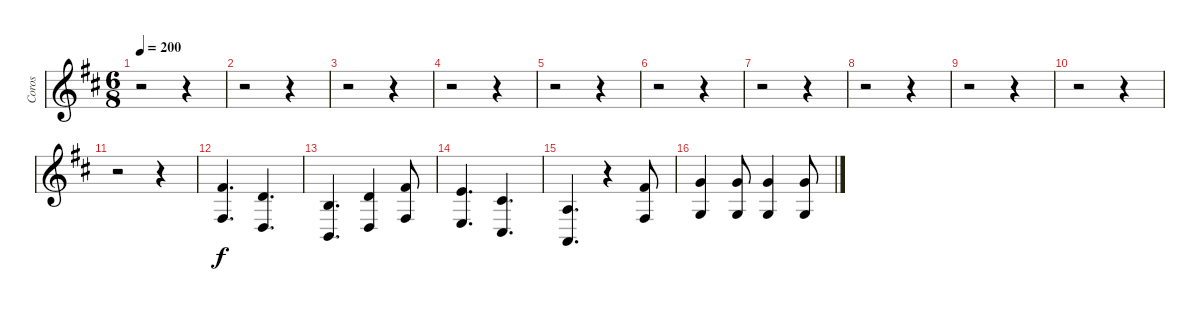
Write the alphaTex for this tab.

\track ("Coros" "Coros") {instrument choiraahs}
\staff {score}
\tuning (E4 B3 G3 D3 A2 E2) {hide}
\ts (6 8)
\tempo 200
\clef g2
\ks bminor
r.2{dy f} r.4 |
r.2 r.4 |
r.2 r.4 |
r.2 r.4 |
r.2 r.4 |
r.2 r.4 |
r.2 r.4 |
r.2 r.4 |
r.2 r.4 |
r.2 r.4 |
r.2 r.4 |
(2.1 4.4).4{d} (3.2 0.4).4{d} |
(0.2 2.5).4{d} (3.2 0.4).4 (2.1 4.4).8 |
(0.1 2.4).4{d} (2.2 4.5).4{d} |
(2.3 0.5).4{d} r.4 (2.1 4.4).8 |
(3.1 0.3).4 (3.1 0.3).8 (3.1 0.3).4 (3.1 0.3).8
